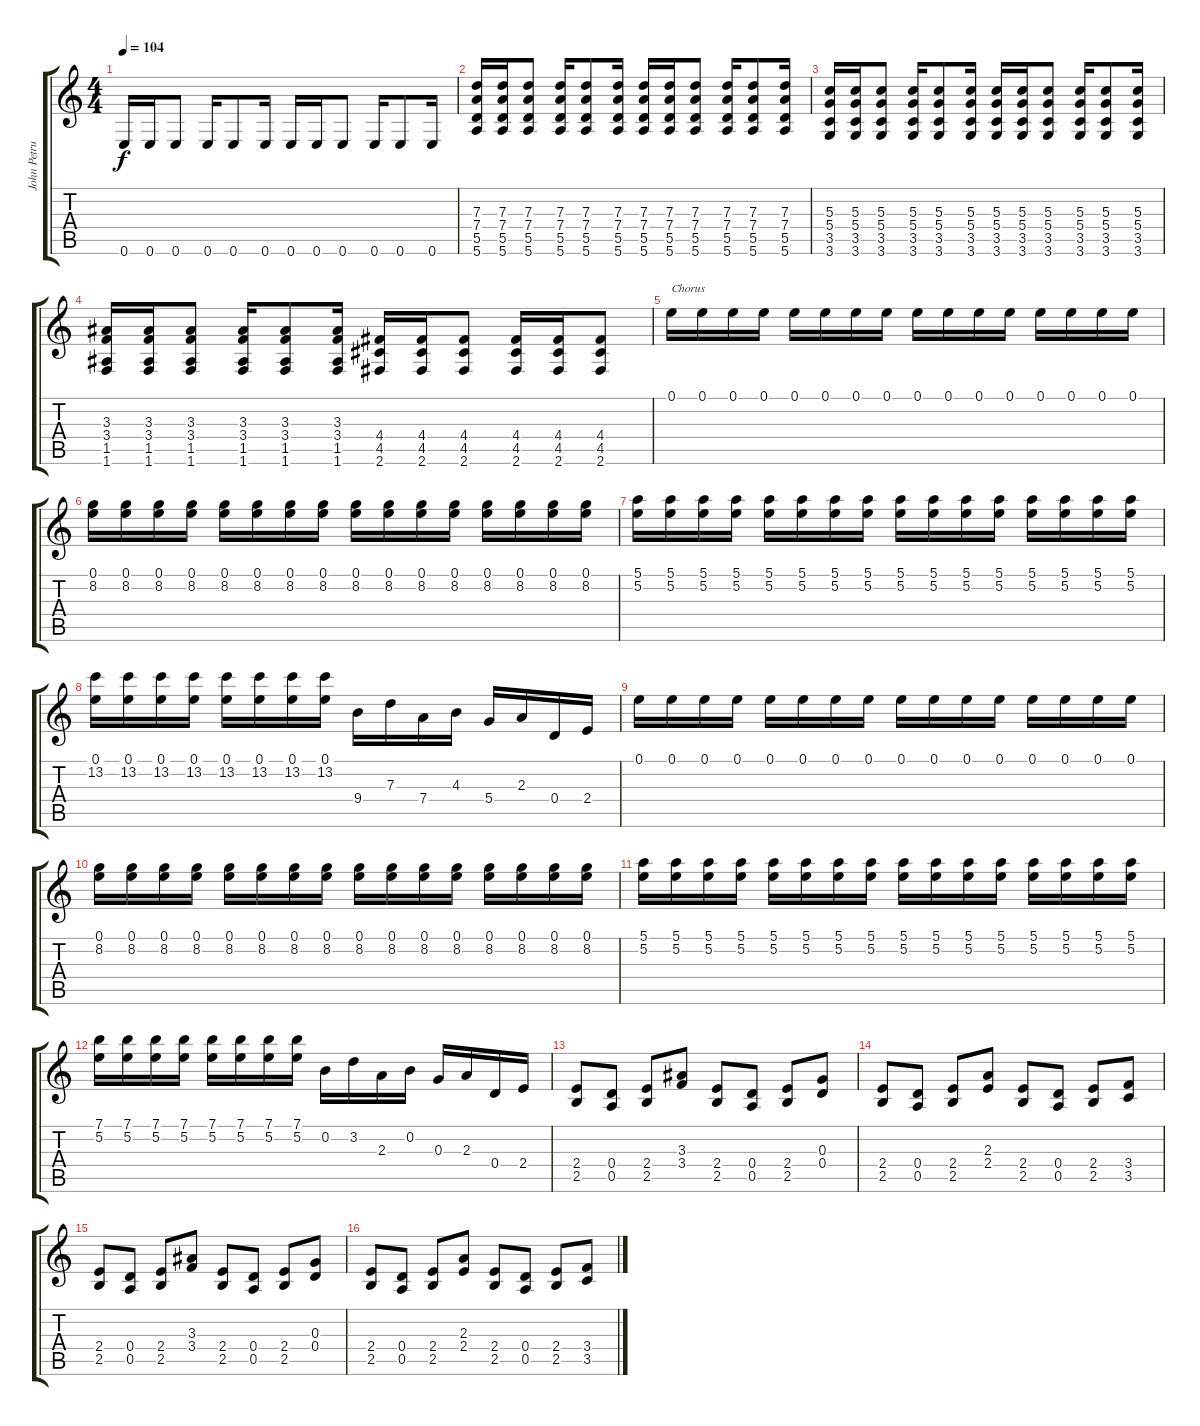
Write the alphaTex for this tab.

\track ("John Petrucci" "John Petru") {instrument overdrivenguitar}
\staff {score tabs}
\tuning (E4 B3 G3 D3 A2 E2) {hide}
\ts (4 4)
\tempo 104
\clef g2
\ks c
0.6.16{dy f} 0.6.16 0.6.8 0.6.16 0.6.8 0.6.16 0.6.16 0.6.16 0.6.8 0.6.16 0.6.8 0.6.16 |
(7.3 7.4 5.5 5.6).16 (7.3 7.4 5.5 5.6).16 (7.3 7.4 5.5 5.6).8 (7.3 7.4 5.5 5.6).16 (7.3 7.4 5.5 5.6).8 (7.3 7.4 5.5 5.6).16 (7.3 7.4 5.5 5.6).16 (7.3 7.4 5.5 5.6).16 (7.3 7.4 5.5 5.6).8 (7.3 7.4 5.5 5.6).16 (7.3 7.4 5.5 5.6).8 (7.3 7.4 5.5 5.6).16 |
(5.3 5.4 3.5 3.6).16 (5.3 5.4 3.5 3.6).16 (5.3 5.4 3.5 3.6).8 (5.3 5.4 3.5 3.6).16 (5.3 5.4 3.5 3.6).8 (5.3 5.4 3.5 3.6).16 (5.3 5.4 3.5 3.6).16 (5.3 5.4 3.5 3.6).16 (5.3 5.4 3.5 3.6).8 (5.3 5.4 3.5 3.6).16 (5.3 5.4 3.5 3.6).8 (5.3 5.4 3.5 3.6).16 |
(3.3 3.4 1.5 1.6).16 (3.3 3.4 1.5 1.6).16 (3.3 3.4 1.5 1.6).8 (3.3 3.4 1.5 1.6).16 (3.3 3.4 1.5 1.6).8 (3.3 3.4 1.5 1.6).16 (4.4 4.5 2.6).16 (4.4 4.5 2.6).16 (4.4 4.5 2.6).8 (4.4 4.5 2.6).16 (4.4 4.5 2.6).16 (4.4 4.5 2.6).8 |
0.1.16{txt "Chorus"} 0.1.16 0.1.16 0.1.16 0.1.16 0.1.16 0.1.16 0.1.16 0.1.16 0.1.16 0.1.16 0.1.16 0.1.16 0.1.16 0.1.16 0.1.16 |
(0.1 8.2).16 (0.1 8.2).16 (0.1 8.2).16 (0.1 8.2).16 (0.1 8.2).16 (0.1 8.2).16 (0.1 8.2).16 (0.1 8.2).16 (0.1 8.2).16 (0.1 8.2).16 (0.1 8.2).16 (0.1 8.2).16 (0.1 8.2).16 (0.1 8.2).16 (0.1 8.2).16 (0.1 8.2).16 |
(5.1 5.2).16 (5.1 5.2).16 (5.1 5.2).16 (5.1 5.2).16 (5.1 5.2).16 (5.1 5.2).16 (5.1 5.2).16 (5.1 5.2).16 (5.1 5.2).16 (5.1 5.2).16 (5.1 5.2).16 (5.1 5.2).16 (5.1 5.2).16 (5.1 5.2).16 (5.1 5.2).16 (5.1 5.2).16 |
(0.1 13.2).16 (0.1 13.2).16 (0.1 13.2).16 (0.1 13.2).16 (0.1 13.2).16 (0.1 13.2).16 (0.1 13.2).16 (0.1 13.2).16 9.4.16 7.3.16 7.4.16 4.3.16 5.4.16 2.3.16 0.4.16 2.4.16 |
0.1.16 0.1.16 0.1.16 0.1.16 0.1.16 0.1.16 0.1.16 0.1.16 0.1.16 0.1.16 0.1.16 0.1.16 0.1.16 0.1.16 0.1.16 0.1.16 |
(0.1 8.2).16 (0.1 8.2).16 (0.1 8.2).16 (0.1 8.2).16 (0.1 8.2).16 (0.1 8.2).16 (0.1 8.2).16 (0.1 8.2).16 (0.1 8.2).16 (0.1 8.2).16 (0.1 8.2).16 (0.1 8.2).16 (0.1 8.2).16 (0.1 8.2).16 (0.1 8.2).16 (0.1 8.2).16 |
(5.1 5.2).16 (5.1 5.2).16 (5.1 5.2).16 (5.1 5.2).16 (5.1 5.2).16 (5.1 5.2).16 (5.1 5.2).16 (5.1 5.2).16 (5.1 5.2).16 (5.1 5.2).16 (5.1 5.2).16 (5.1 5.2).16 (5.1 5.2).16 (5.1 5.2).16 (5.1 5.2).16 (5.1 5.2).16 |
(7.1 5.2).16 (7.1 5.2).16 (7.1 5.2).16 (7.1 5.2).16 (7.1 5.2).16 (7.1 5.2).16 (7.1 5.2).16 (7.1 5.2).16 0.2.16 3.2.16 2.3.16 0.2.16 0.3.16 2.3.16 0.4.16 2.4.16 |
(2.4 2.5).8 (0.4 0.5).8 (2.4 2.5).8 (3.3 3.4).8 (2.4 2.5).8 (0.4 0.5).8 (2.4 2.5).8 (0.3 0.4).8 |
(2.4 2.5).8 (0.4 0.5).8 (2.4 2.5).8 (2.3 2.4).8 (2.4 2.5).8 (0.4 0.5).8 (2.4 2.5).8 (3.4 3.5).8 |
(2.4 2.5).8 (0.4 0.5).8 (2.4 2.5).8 (3.3 3.4).8 (2.4 2.5).8 (0.4 0.5).8 (2.4 2.5).8 (0.3 0.4).8 |
(2.4 2.5).8 (0.4 0.5).8 (2.4 2.5).8 (2.3 2.4).8 (2.4 2.5).8 (0.4 0.5).8 (2.4 2.5).8 (3.4 3.5).8
